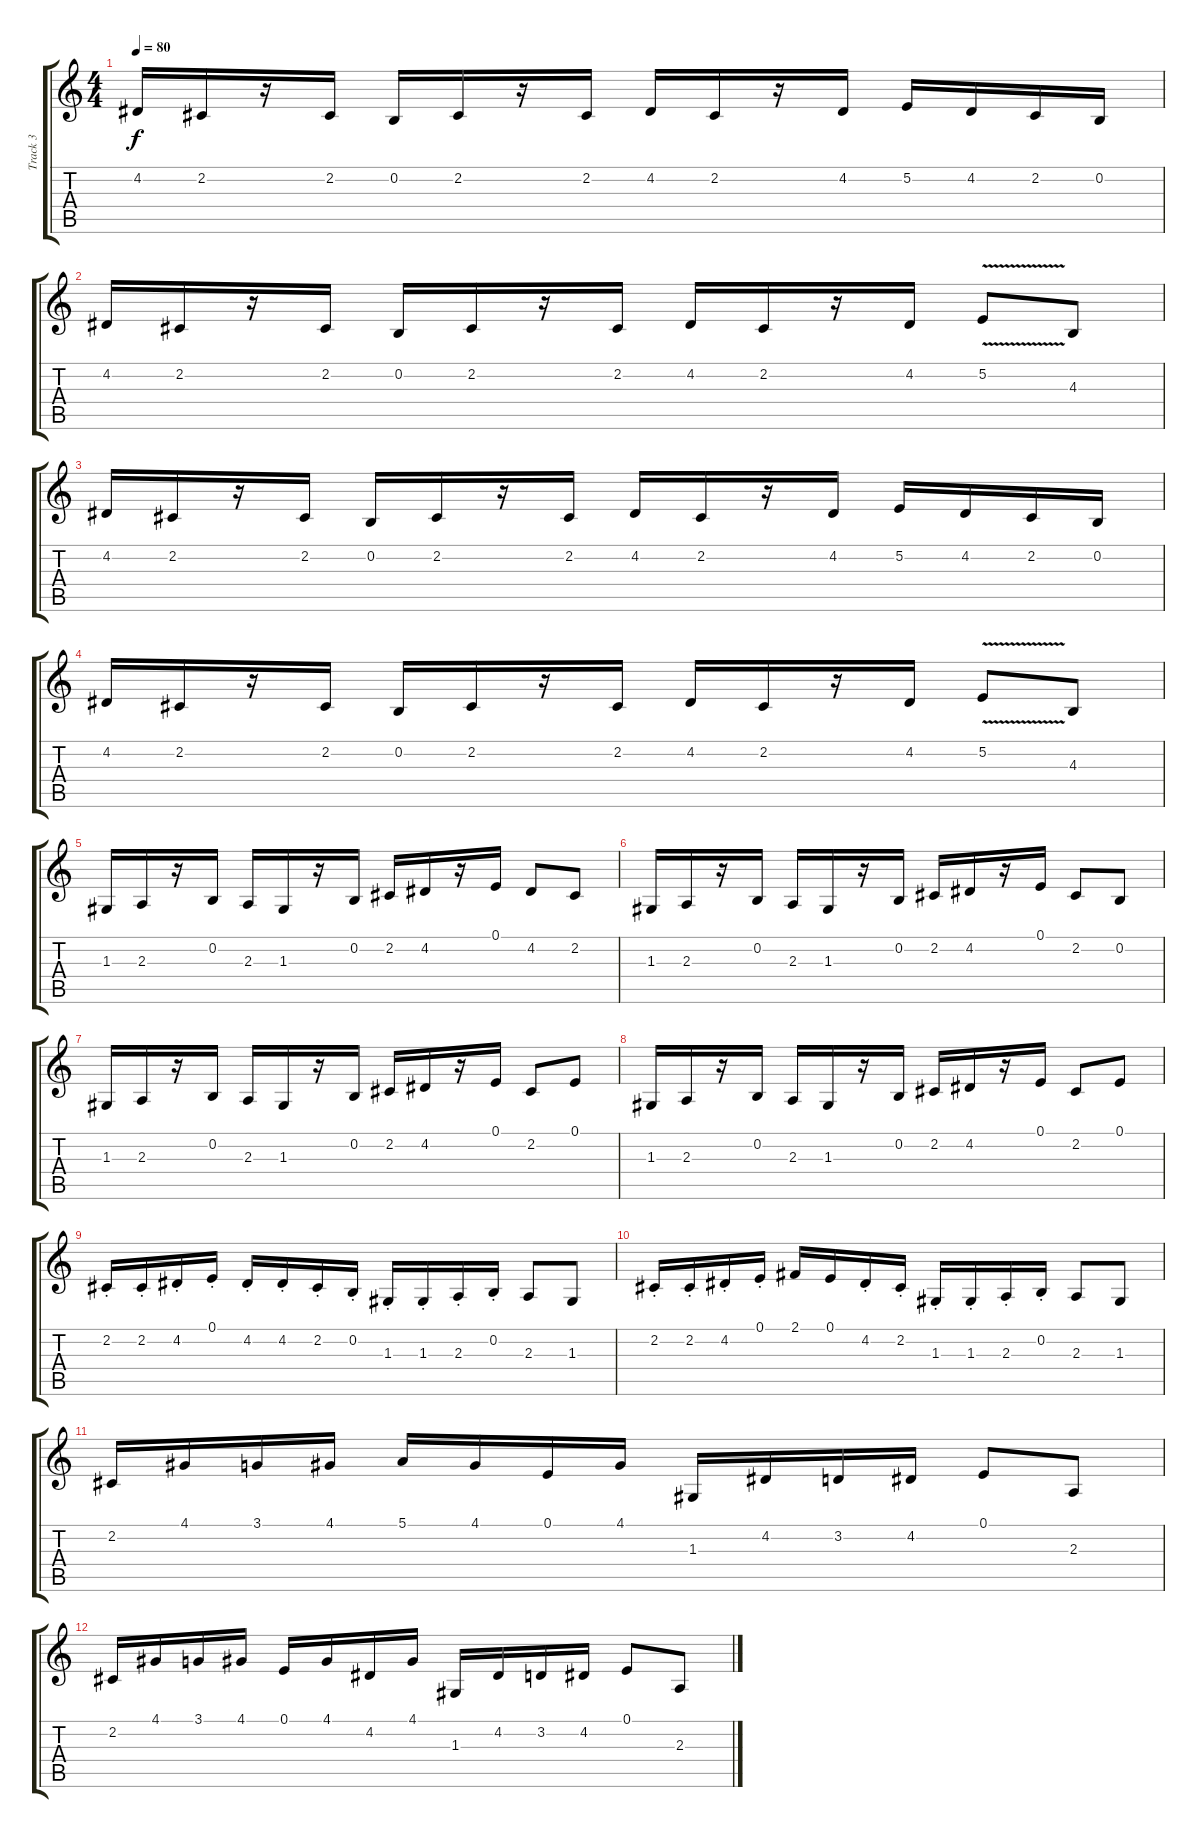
\track ("Track 3" "Track 3") {instrument violin}
\staff {score tabs}
\tuning (E4 B3 G3 D3 A2 E2) {hide}
\ts (4 4)
\tempo 80
\clef g2
\ks c
4.2.16{dy f} 2.2.16 r.16 2.2.16 0.2.16 2.2.16 r.16 2.2.16 4.2.16 2.2.16 r.16 4.2.16 5.2.16 4.2.16 2.2.16 0.2.16 |
4.2.16 2.2.16 r.16 2.2.16 0.2.16 2.2.16 r.16 2.2.16 4.2.16 2.2.16 r.16 4.2.16 5.2{v}.8 4.3.8 |
4.2.16 2.2.16 r.16 2.2.16 0.2.16 2.2.16 r.16 2.2.16 4.2.16 2.2.16 r.16 4.2.16 5.2.16 4.2.16 2.2.16 0.2.16 |
4.2.16 2.2.16 r.16 2.2.16 0.2.16 2.2.16 r.16 2.2.16 4.2.16 2.2.16 r.16 4.2.16 5.2{v}.8 4.3.8 |
1.3.16 2.3.16 r.16 0.2.16 2.3.16 1.3.16 r.16 0.2.16 2.2.16 4.2.16 r.16 0.1.16 4.2.8 2.2.8 |
1.3.16 2.3.16 r.16 0.2.16 2.3.16 1.3.16 r.16 0.2.16 2.2.16 4.2.16 r.16 0.1.16 2.2.8 0.2.8 |
1.3.16 2.3.16 r.16 0.2.16 2.3.16 1.3.16 r.16 0.2.16 2.2.16 4.2.16 r.16 0.1.16 2.2.8 0.1.8 |
1.3.16 2.3.16 r.16 0.2.16 2.3.16 1.3.16 r.16 0.2.16 2.2.16 4.2.16 r.16 0.1.16 2.2.8 0.1.8 |
2.2{st}.16 2.2{st}.16 4.2{st}.16 0.1{st}.16 4.2{st}.16 4.2{st}.16 2.2{st}.16 0.2{st}.16 1.3{st}.16 1.3{st}.16 2.3{st}.16 0.2{st}.16 2.3.8 1.3.8 |
2.2{st}.16 2.2{st}.16 4.2{st}.16 0.1{st}.16 2.1.16 0.1.16 4.2{st}.16 2.2{st}.16 1.3{st}.16 1.3{st}.16 2.3{st}.16 0.2{st}.16 2.3.8 1.3.8 |
2.2.16 4.1.16 3.1.16 4.1.16 5.1.16 4.1.16 0.1.16 4.1.16 1.3.16 4.2.16 3.2.16 4.2.16 0.1.8 2.3.8 |
2.2.16 4.1.16 3.1.16 4.1.16 0.1.16 4.1.16 4.2.16 4.1.16 1.3.16 4.2.16 3.2.16 4.2.16 0.1.8 2.3.8
